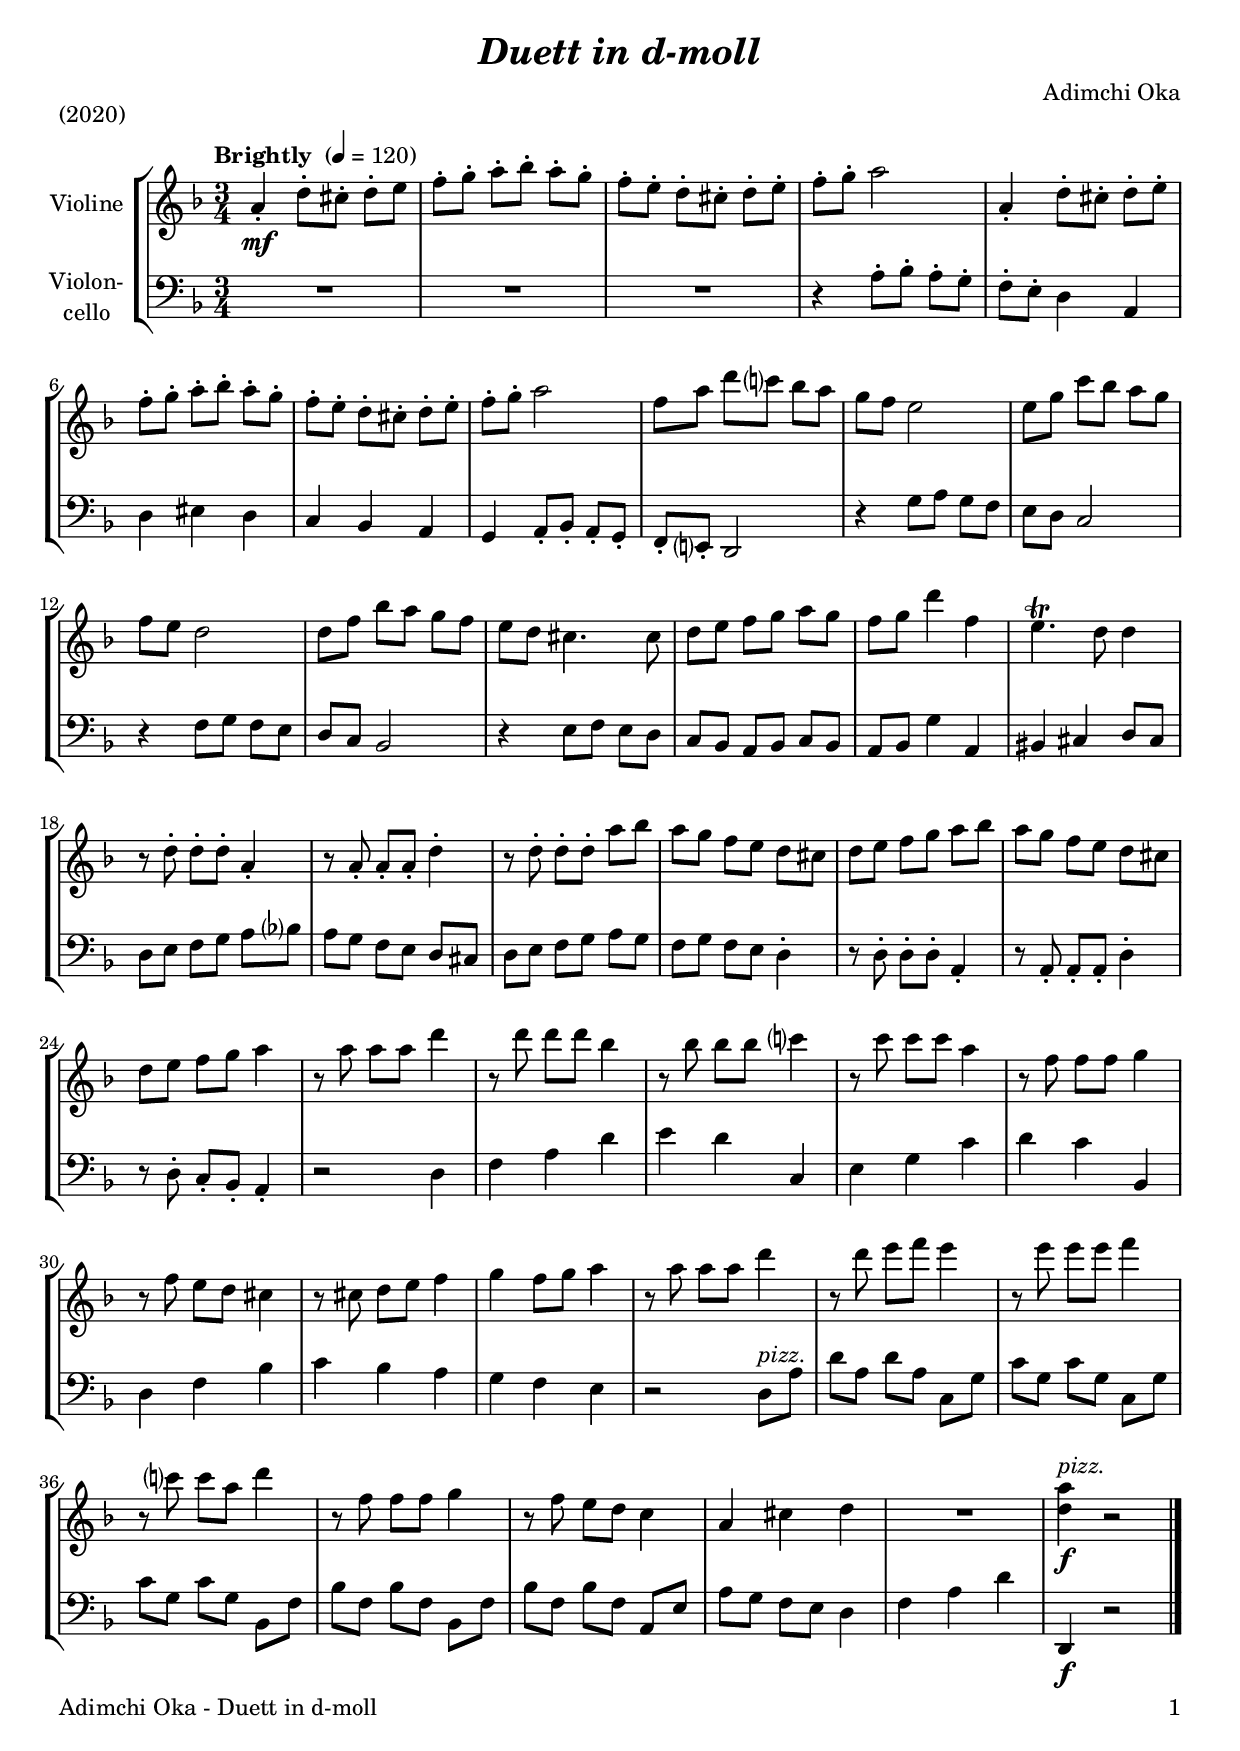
\version "2.18.2"
\include "deutsch.ly"
  
#(set-global-staff-size 20)

\header {
  title     = \markup \bold \italic "Duett in d-moll"
  composer  = "Adimchi Oka"
%  arranger  = ""
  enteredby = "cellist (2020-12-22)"
  piece     = "(2020)"
}

voiceconsts = {
  \key d \minor
  \time 3/4
  \clef "treble"
  \numericTimeSignature
  % Set default beaming for all staves
  \set Timing.beamExceptions = #'()
  \set Timing.baseMoment     = #(ly:make-moment 1 4)
  \set Timing.beatStructure  = #'(1 1 1)
  \tempo "Brightly " 4=120
}

mivl = "violin"
%miba = "pizzicato strings"
miba = "cello"

arco = \markup \italic "arco"
pizz = \markup \italic "pizz."
rit  = \mark \markup \box \italic "rit."
simi = \markup \italic "simile"

va = \relative c'' {
  \voiceconsts

  a4-.\mf d8-. cis-. d-. e
  f-. g-. a-. b-. a-. g-.
  f-. e-. d-. cis-. d-. e-.
  f-. g-. a2
  a,4-. d8-. cis-. d-. e-.
  f-. g-. a-. b-. a-. g-.
  f-. e-. d-. cis-. d-. e-.

  f-. g-. a2
  f8 a d c? b a
  g f e2
  e8 g c b a g
  f e d2
  d8 f b a g f
  e d cis4. cis8
  d e f g a g

  f g d'4 f,
  e4.\trill d8 d4
  r8 d-. d-. d-. a4-.
  r8 a-. a-. a-. d4-.
  r8 d-. d-. d-. a' b
  a g f e d cis
  d e f g a b
  a g f e d cis

  d e f g a4
  r8 a a a d4
  r8 d d d b4
  r8 b b b c?4
  r8 c c c a4
  r8 f f f g4
  r8 f e d cis4

  r8 cis d e f4
  g f8 g a4
  r8 a a a d4
  r8 d e f e4
  r8 e e e f4
  r8 c? c a d4
  r8 f, f f g4
  r8 f e d c4

  a cis d
  R2.
  <d a'>4\f^\pizz r2 \bar "|."
}

vb = \relative c' {
  \voiceconsts
  \clef "bass"

  R2.*3
  r4 a8-. b-. a-. g-.
  f-. e-. d4 a
  d eis d
  c b a
  g a8-. b-. a-. g-.
  f-. e?-. d2
  r4 g'8 a g f
  e d c2
  r4 f8 g f e

  d c b2
  r4 e8 f e d
  c b a b c b
  a b g'4 a,
  his cis d8 cis
  d e f g a b?
  a g f e d cis
  d e f g a g

  f g f e d4-.
  r8 d-. d-. d-. a4-.
  r8 a-. a-. a-. d4-.
  r8 d-. c-. b-. a4-.
  r2 d4
  f a d
  e d c,
  e g c
  d c b,
  d f b
  c b a

  g f e
  r2 d8^\pizz a'
  d a d a c, g'
  c g c g c, g'
  c g c g b, f'
  b f b f b, f'
  b f b f a, e'
  a g f e d4
  f a d
  d,,\f r2 \bar "|."
}


music = \new StaffGroup <<
      \new Staff {
	\set Staff.midiInstrument = \mivl
	\set Staff.instrumentName = \markup \center-column { "Violine" }
	\transpose d d { \va }
      }

      \new Staff {
	\set Staff.midiInstrument = \miba
	\set Staff.instrumentName = \markup \center-column { "Violon-" "cello" }
	\transpose d d { \vb }
      }
>>

\book {
   \paper {
    print-page-number = ##t
    print-first-page-number = ##t
    ragged-last-bottom = ##f
    oddHeaderMarkup = \markup \null
    evenHeaderMarkup = \markup \null
    oddFooterMarkup = \markup {
      \fill-line {
        \on-the-fly #print-page-number-check-first
        "Adimchi Oka - Duett in d-moll" \fromproperty #'page:page-number-string
      }
    }
    evenFooterMarkup = \oddFooterMarkup
  } \score {
    \music
    \layout {}
  }

  \score {
    \unfoldRepeats \music

    \midi {
      \context {
        \Score
      }
    }
  }
}